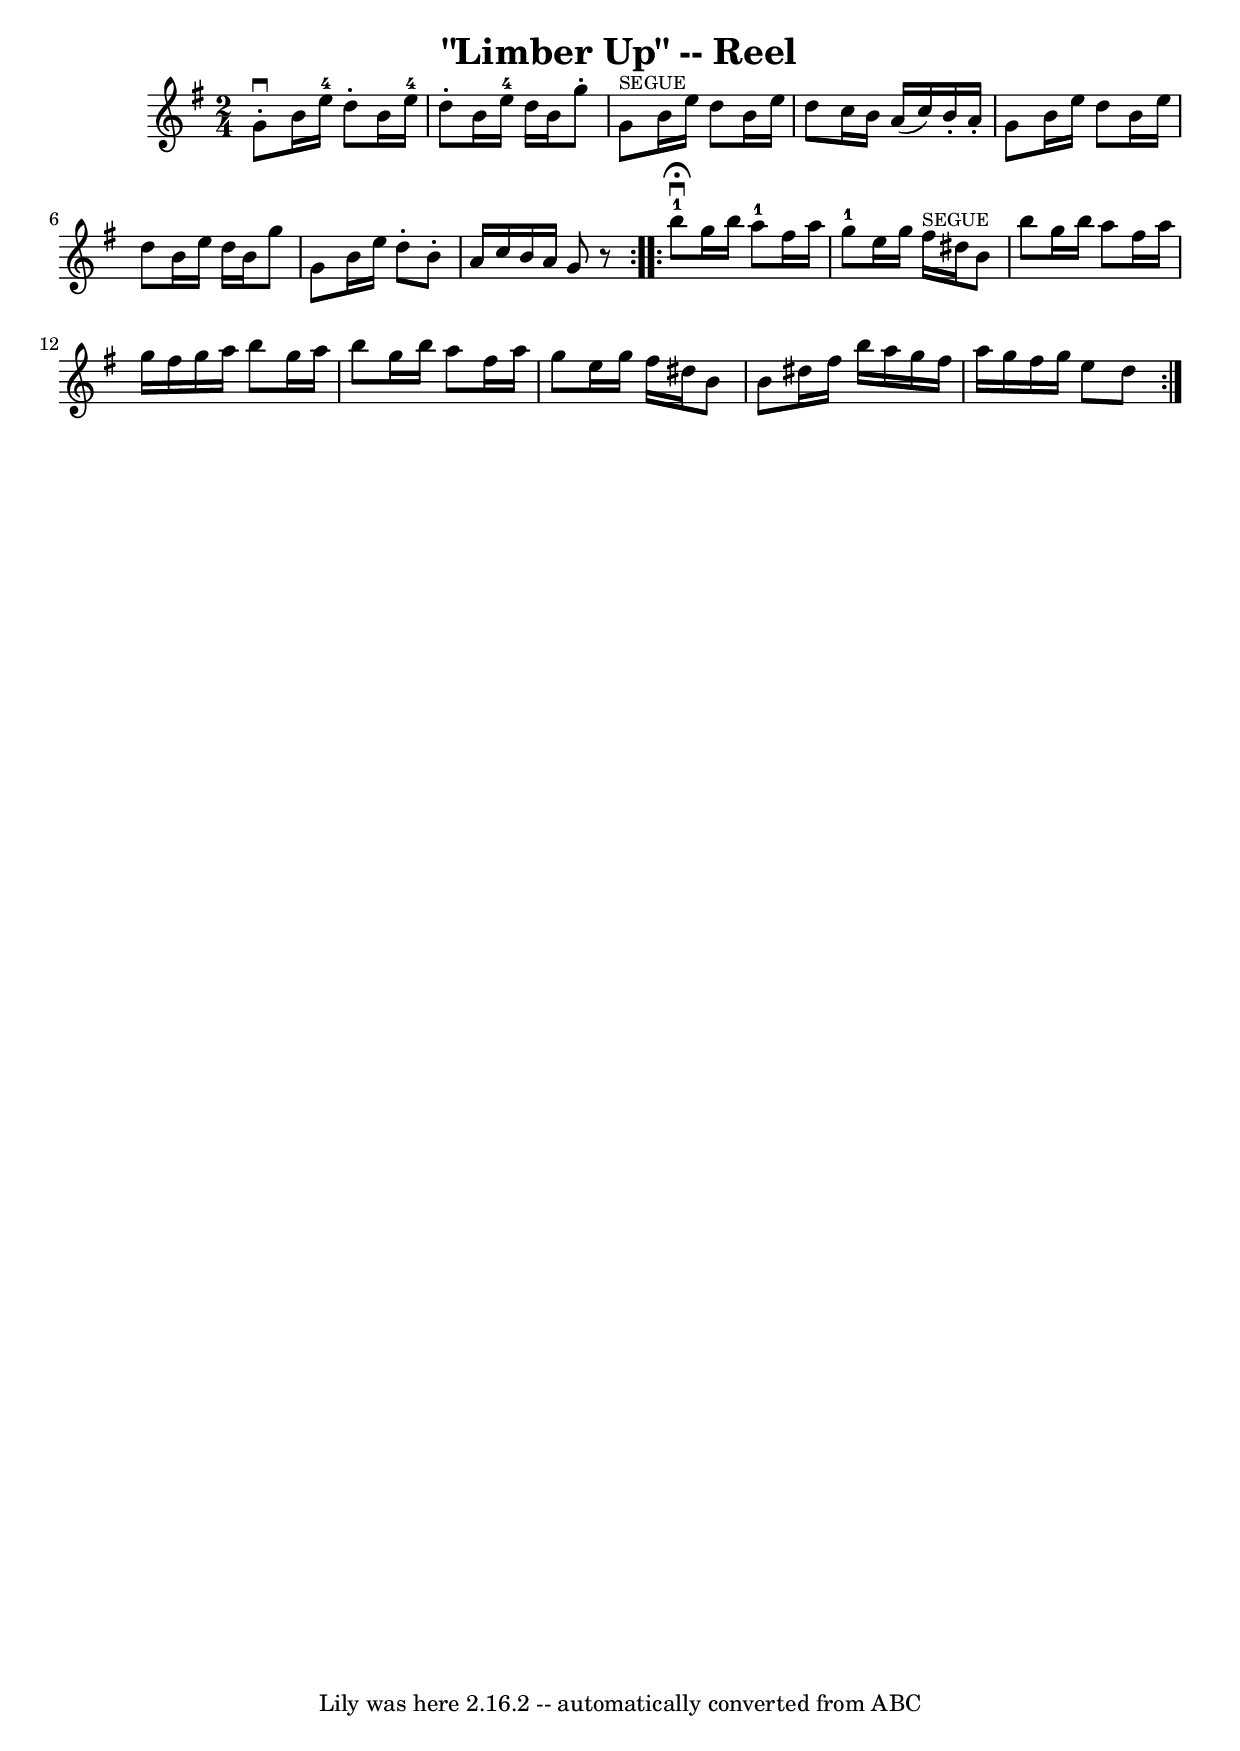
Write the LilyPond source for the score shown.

\version "2.7.40"
\include "Mammoth.ily"
\header {
	%% book = "Ryan's Mammoth Collection"
	crossRefNumber = "1"
	footnotes = "\\\\391"
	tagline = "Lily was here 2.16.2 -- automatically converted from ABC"
	title = "\"Limber Up\" -- Reel"
}
voicedefault =  {


\repeat volta 2 {
\time 2/4 
\key g \major g'8^\downbow-. b'16 e''16-4 d''8 -. b'16 
 e''16-4   |
 d''8 -. b'16 e''16-4 d''16 b'16 g''8 
-.   |
 g'8^\segue b'16 e''16 d''8 b'16 e''16    
|
 d''8 c''16 b'16 a'16 (c''16) b'16 -. a'16 -.  
 |
 g'8 b'16 e''16 d''8 b'16 e''16    |
 d''8  
 b'16 e''16 d''16 b'16 g''8    |
 g'8 b'16 e''16    
d''8 -. b'8 -.   |
 a'16 c''16 b'16 a'16 g'8    r8   }    
 \repeat volta 2 { b''8-1^\fermata^\downbow g''16 b''16 a''8 
-1 fis''16 a''16    |
 g''8-1 e''16 g''16 fis''16 
^\segue dis''16 b'8    |
 b''8 g''16 b''16 a''8    
fis''16 a''16    |
 g''16 fis''16 g''16 a''16 b''8   
 g''16 a''16    |
 b''8 g''16 b''16 a''8 fis''16    
a''16    |
 g''8 e''16 g''16 fis''16 dis''16 b'8    
|
 b'8 dis''16 fis''16 b''16 a''16 g''16 fis''16    
|
 a''16 g''16 fis''16 g''16 e''8 d''8      }   
}

\score{
    <<

	\context Staff="default"
	{
	    \voicedefault 
	}

    >>
	\layout {
	}
	\midi {}
}
